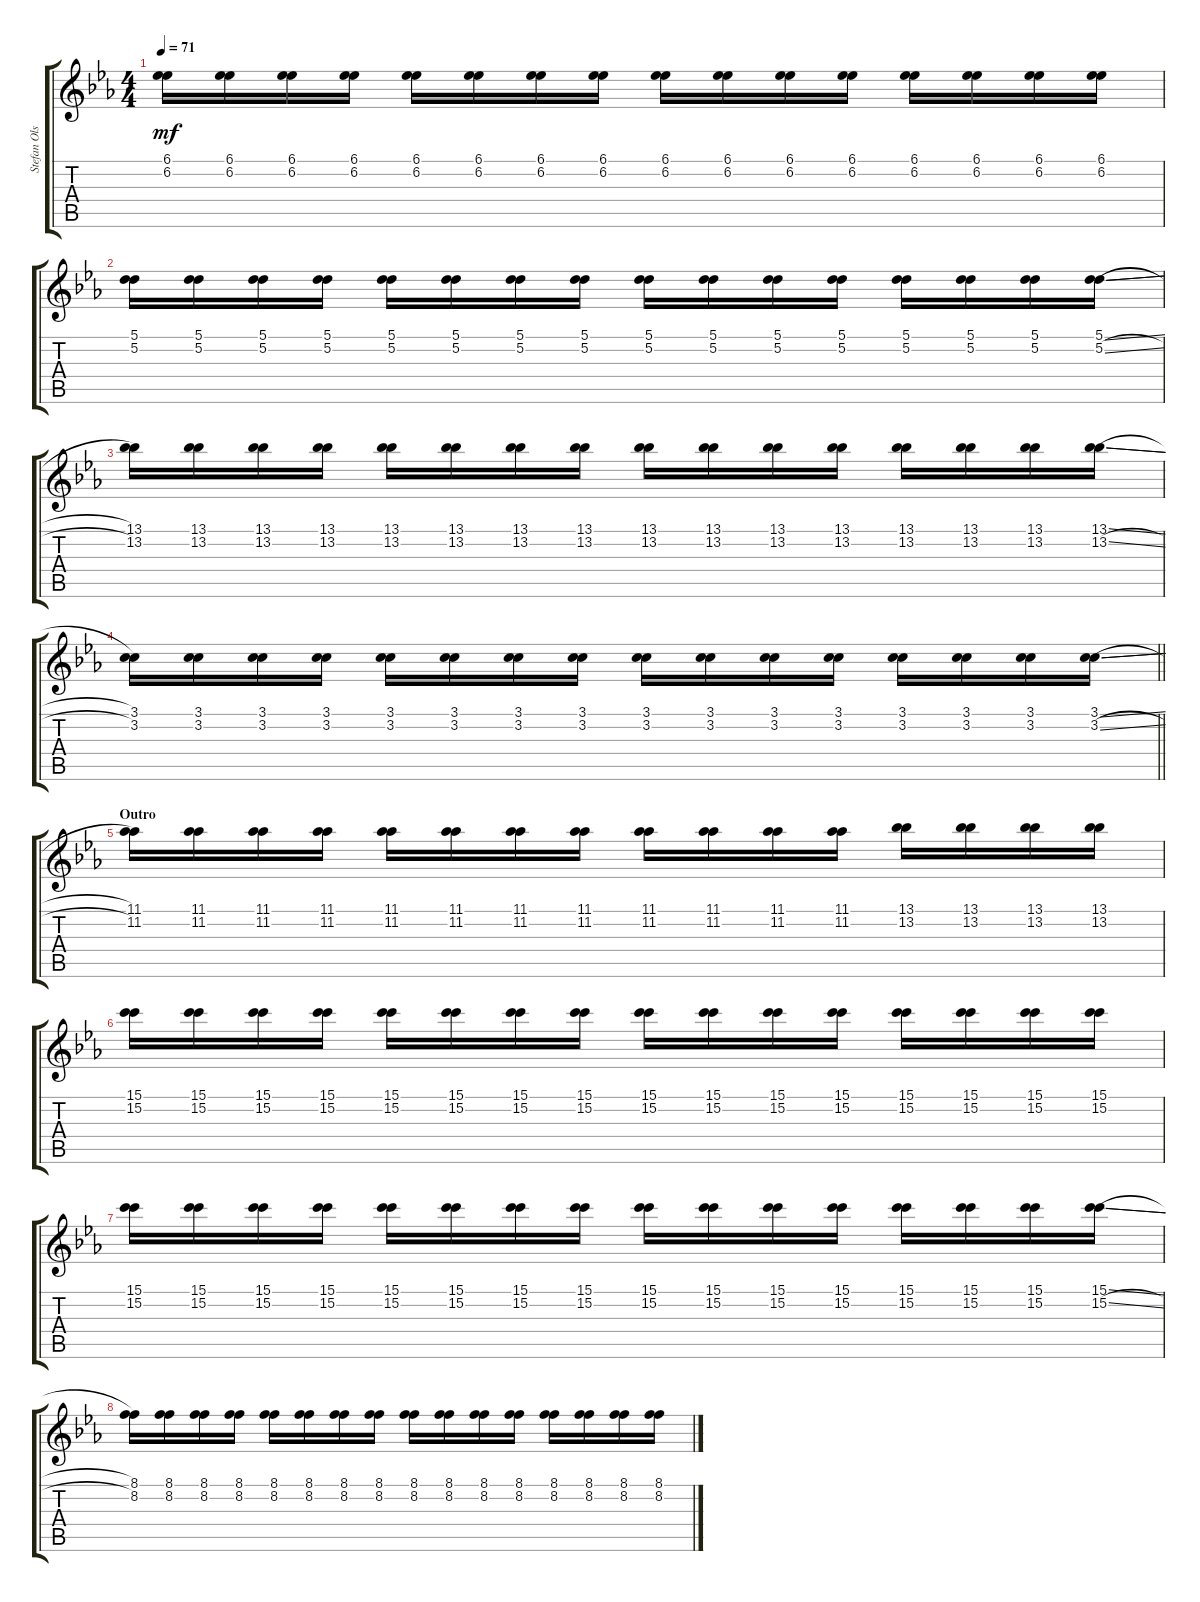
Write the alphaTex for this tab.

\track ("Stefan Olsdal [Lead Guitar]" "Stefan Ols") {instrument distortionguitar}
\staff {score tabs}
\tuning (A3 A3 F3 C3 G2 D2) {hide}
\ts (4 4)
\tempo 71
\clef g2
\ks cminor
(6.1 6.2).16{dy mf} (6.1 6.2).16 (6.1 6.2).16 (6.1 6.2).16 (6.1 6.2).16 (6.1 6.2).16 (6.1 6.2).16 (6.1 6.2).16 (6.1 6.2).16 (6.1 6.2).16 (6.1 6.2).16 (6.1 6.2).16 (6.1 6.2).16 (6.1 6.2).16 (6.1 6.2).16 (6.1 6.2).16 |
(5.1 5.2).16 (5.1 5.2).16 (5.1 5.2).16 (5.1 5.2).16 (5.1 5.2).16 (5.1 5.2).16 (5.1 5.2).16 (5.1 5.2).16 (5.1 5.2).16 (5.1 5.2).16 (5.1 5.2).16 (5.1 5.2).16 (5.1 5.2).16 (5.1 5.2).16 (5.1 5.2).16 (5.1{sl} 5.2{sl}).16 |
(13.1 13.2).16 (13.1 13.2).16 (13.1 13.2).16 (13.1 13.2).16 (13.1 13.2).16 (13.1 13.2).16 (13.1 13.2).16 (13.1 13.2).16 (13.1 13.2).16 (13.1 13.2).16 (13.1 13.2).16 (13.1 13.2).16 (13.1 13.2).16 (13.1 13.2).16 (13.1 13.2).16 (13.1{sl} 13.2{sl}).16 |
\barLineRight lightlight
(3.1 3.2).16 (3.1 3.2).16 (3.1 3.2).16 (3.1 3.2).16 (3.1 3.2).16 (3.1 3.2).16 (3.1 3.2).16 (3.1 3.2).16 (3.1 3.2).16 (3.1 3.2).16 (3.1 3.2).16 (3.1 3.2).16 (3.1 3.2).16 (3.1 3.2).16 (3.1 3.2).16 (3.1{sl} 3.2{sl}).16 |
\section ("" "Outro")
(11.1 11.2).16 (11.1 11.2).16 (11.1 11.2).16 (11.1 11.2).16 (11.1 11.2).16 (11.1 11.2).16 (11.1 11.2).16 (11.1 11.2).16 (11.1 11.2).16 (11.1 11.2).16 (11.1 11.2).16 (11.1 11.2).16 (13.1 13.2).16 (13.1 13.2).16 (13.1 13.2).16 (13.1 13.2).16 |
(15.1 15.2).16 (15.1 15.2).16 (15.1 15.2).16 (15.1 15.2).16 (15.1 15.2).16 (15.1 15.2).16 (15.1 15.2).16 (15.1 15.2).16 (15.1 15.2).16 (15.1 15.2).16 (15.1 15.2).16 (15.1 15.2).16 (15.1 15.2).16 (15.1 15.2).16 (15.1 15.2).16 (15.1 15.2).16 |
(15.1 15.2).16 (15.1 15.2).16 (15.1 15.2).16 (15.1 15.2).16 (15.1 15.2).16 (15.1 15.2).16 (15.1 15.2).16 (15.1 15.2).16 (15.1 15.2).16 (15.1 15.2).16 (15.1 15.2).16 (15.1 15.2).16 (15.1 15.2).16 (15.1 15.2).16 (15.1 15.2).16 (15.1{sl} 15.2{sl}).16 |
(8.1 8.2).16 (8.1 8.2).16 (8.1 8.2).16 (8.1 8.2).16 (8.1 8.2).16 (8.1 8.2).16 (8.1 8.2).16 (8.1 8.2).16 (8.1 8.2).16 (8.1 8.2).16 (8.1 8.2).16 (8.1 8.2).16 (8.1 8.2).16 (8.1 8.2).16 (8.1 8.2).16 (8.1 8.2).16
